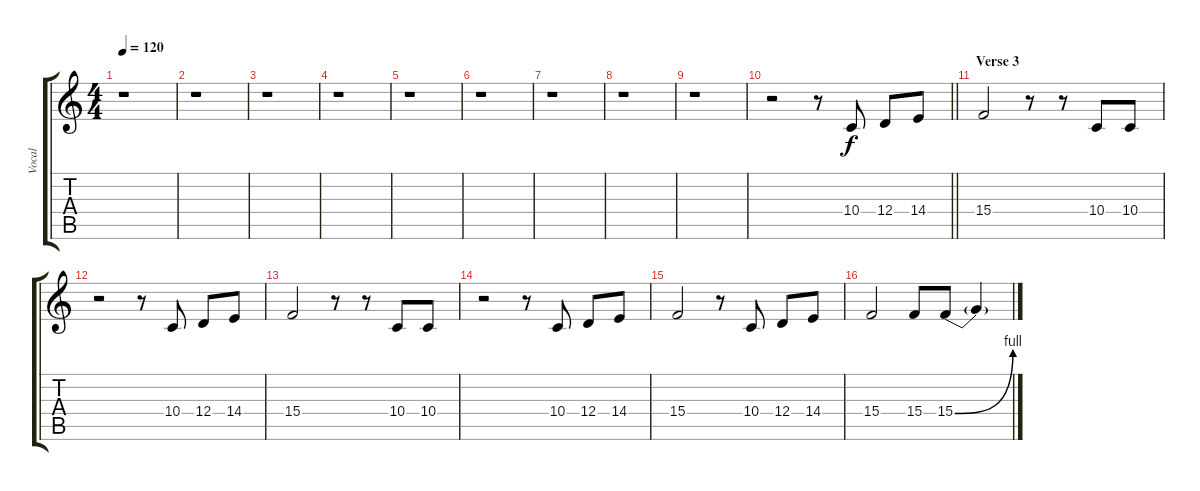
\track ("Vocal" "Vocal") {instrument choiraahs}
\staff {score tabs}
\tuning (E4 B3 G3 D3 A2 E2) {hide}
\ts (4 4)
\tempo 120
\clef g2
\ks c
r.1{dy f} |
r.1 |
r.1 |
r.1 |
r.1 |
r.1 |
r.1 |
r.1 |
r.1 |
\barLineRight lightlight
r.2 r.8 10.4.8 12.4.8 14.4.8 |
\section ("" "Verse 3")
15.4.2 r.8 r.8 10.4.8 10.4.8 |
r.2 r.8 10.4.8 12.4.8 14.4.8 |
15.4.2 r.8 r.8 10.4.8 10.4.8 |
r.2 r.8 10.4.8 12.4.8 14.4.8 |
15.4.2 r.8 10.4.8 12.4.8 14.4.8 |
15.4.2 15.4.8 15.4{be (bend 0 0 60 4)}.8 15.4{t}.4
